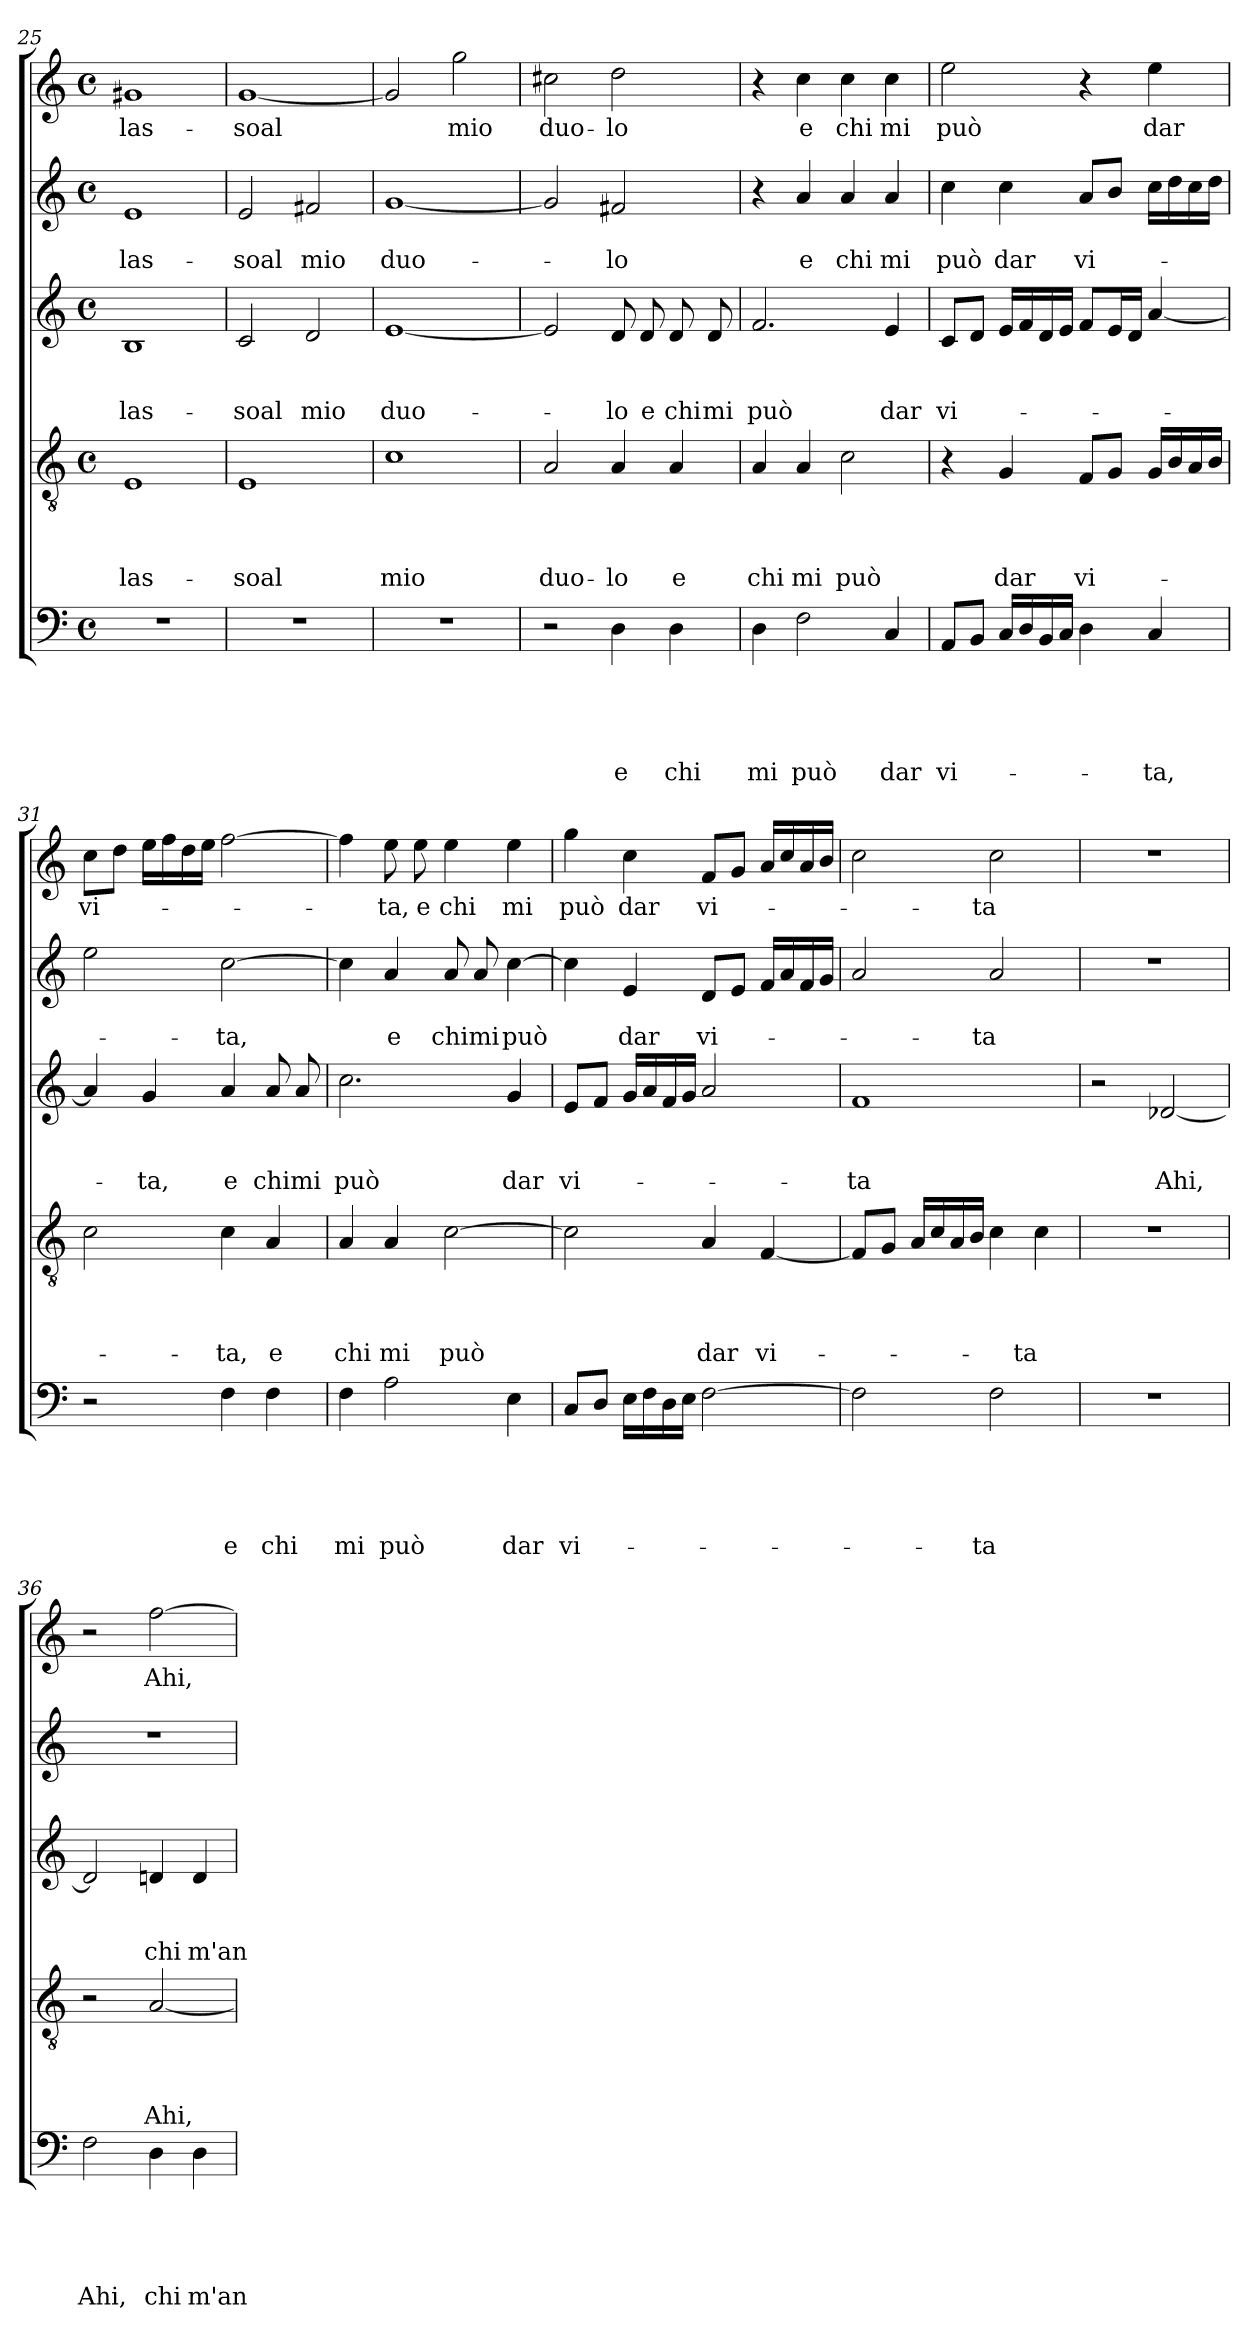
**kern	**text	**text	**text	**text	**text	**kern	**text	**text	**text	**text	**kern	**text	**text	**text	**kern	**text	**text	**kern	**text
*part5	*part5	*part5	*part5	*part5	*part5	*part4	*part4	*part4	*part4	*part4	*part3	*part3	*part3	*part3	*part2	*part2	*part2	*part1	*part1
*staff5	*staff5	*staff5	*staff5	*staff5	*staff5	*staff4	*staff4	*staff4	*staff4	*staff4	*staff3	*staff3	*staff3	*staff3	*staff2	*staff2	*staff2	*staff1	*staff1
*clefF4	*	*	*	*	*	*clefGv2	*	*	*	*	*clefG2	*	*	*	*clefG2	*	*	*clefG2	*
*k[]	*	*	*	*	*	*k[]	*	*	*	*	*k[]	*	*	*	*k[]	*	*	*k[]	*
*C:	*	*	*	*	*	*C:	*	*	*	*	*C:	*	*	*	*C:	*	*	*C:	*
*M4/4	*	*	*	*	*	*M4/4	*	*	*	*	*M4/4	*	*	*	*M4/4	*	*	*M4/4	*
*met(c)	*	*	*	*	*	*met(c)	*	*	*	*	*met(c)	*	*	*	*met(c)	*	*	*met(c)	*
=25	=25	=25	=25	=25	=25	=25	=25	=25	=25	=25	=25	=25	=25	=25	=25	=25	=25	=25	=25
1r	.	.	.	.	.	1E	.	.	.	las-	1B	.	.	las-	1e	.	las-	1g#X	las-
=26	=26	=26	=26	=26	=26	=26	=26	=26	=26	=26	=26	=26	=26	=26	=26	=26	=26	=26	=26
1r	.	.	.	.	.	1E	.	.	.	-soal	2c/	.	.	-soal	2e/	.	-soal	[1g	-soal
.	.	.	.	.	.	.	.	.	.	.	2d/	.	.	mio	2f#X/	.	mio	.	.
!!LO:LB:g=z
=27	=27	=27	=27	=27	=27	=27	=27	=27	=27	=27	=27	=27	=27	=27	=27	=27	=27	=27	=27
1r	.	.	.	.	.	1c	.	.	.	mio	[1e	.	.	duo-	[1g	.	duo-	2g/]	.
.	.	.	.	.	.	.	.	.	.	.	.	.	.	.	.	.	.	2gg\	mio
=28	=28	=28	=28	=28	=28	=28	=28	=28	=28	=28	=28	=28	=28	=28	=28	=28	=28	=28	=28
2r	.	.	.	.	.	2A/	.	.	.	duo-	2e/]	.	.	.	2g/]	.	.	2cc#X\	duo-
4D\	.	.	.	.	e	4A/	.	.	.	-lo	8d/	.	.	-lo	2f#X/	.	-lo	2dd\	-lo
.	.	.	.	.	.	.	.	.	.	.	8d/	.	.	e	.	.	.	.	.
4D\	.	.	.	.	chi	4A/	.	.	.	e	8d/	.	.	chi	.	.	.	.	.
.	.	.	.	.	.	.	.	.	.	.	8d/	.	.	mi	.	.	.	.	.
=29	=29	=29	=29	=29	=29	=29	=29	=29	=29	=29	=29	=29	=29	=29	=29	=29	=29	=29	=29
4D\	.	.	.	.	mi	4A/	.	.	.	chi	2.f/	.	.	può	4r	.	.	4r	.
2F\	.	.	.	.	può	4A/	.	.	.	mi	.	.	.	.	4a/	.	e	4cc\	e
.	.	.	.	.	.	2c\	.	.	.	può	.	.	.	.	4a/	.	chi	4cc\	chi
4C/	.	.	.	.	dar	.	.	.	.	.	4e/	.	.	dar	4a/	.	mi	4cc\	mi
=30	=30	=30	=30	=30	=30	=30	=30	=30	=30	=30	=30	=30	=30	=30	=30	=30	=30	=30	=30
8AA/L	.	.	.	.	vi-	4r	.	.	.	.	8c/L	.	.	vi-	4cc\	.	può	2ee\	può
8BB/J	.	.	.	.	.	.	.	.	.	.	8d/J	.	.	.	.	.	.	.	.
16C/LL	.	.	.	.	.	4G/	.	.	.	dar	16e/LL	.	.	.	4cc\	.	dar	.	.
16D/	.	.	.	.	.	.	.	.	.	.	16f/	.	.	.	.	.	.	.	.
16BB/	.	.	.	.	.	.	.	.	.	.	16d/	.	.	.	.	.	.	.	.
16C/JJ	.	.	.	.	.	.	.	.	.	.	16e/JJ	.	.	.	.	.	.	.	.
4D\	.	.	.	.	.	8F/L	.	.	.	vi-	8f/L	.	.	.	8a/L	.	vi-	4r	.
.	.	.	.	.	.	8G/J	.	.	.	.	16e/L	.	.	.	8b/J	.	.	.	.
.	.	.	.	.	.	.	.	.	.	.	16d/JJ	.	.	.	.	.	.	.	.
4C/	.	.	.	.	-ta,	16G/LL	.	.	.	.	[4a/	.	.	.	16cc\LL	.	.	4ee\	dar
.	.	.	.	.	.	16B/	.	.	.	.	.	.	.	.	16dd\	.	.	.	.
.	.	.	.	.	.	16A/	.	.	.	.	.	.	.	.	16cc\	.	.	.	.
.	.	.	.	.	.	16B/JJ	.	.	.	.	.	.	.	.	16dd\JJ	.	.	.	.
=31	=31	=31	=31	=31	=31	=31	=31	=31	=31	=31	=31	=31	=31	=31	=31	=31	=31	=31	=31
2r	.	.	.	.	.	2c\	.	.	.	.	4a/]	.	.	.	2ee\	.	.	8cc\L	vi-
.	.	.	.	.	.	.	.	.	.	.	.	.	.	.	.	.	.	8dd\J	.
.	.	.	.	.	.	.	.	.	.	.	4g/	.	.	-ta,	.	.	.	16ee\LL	.
.	.	.	.	.	.	.	.	.	.	.	.	.	.	.	.	.	.	16ff\	.
.	.	.	.	.	.	.	.	.	.	.	.	.	.	.	.	.	.	16dd\	.
.	.	.	.	.	.	.	.	.	.	.	.	.	.	.	.	.	.	16ee\JJ	.
4F\	.	.	.	.	e	4c\	.	.	.	-ta,	4a/	.	.	e	[2cc\	.	-ta,	[2ff\	.
4F\	.	.	.	.	chi	4A/	.	.	.	e	8a/	.	.	chi	.	.	.	.	.
.	.	.	.	.	.	.	.	.	.	.	8a/	.	.	mi	.	.	.	.	.
!!LO:LB:g=z
=32	=32	=32	=32	=32	=32	=32	=32	=32	=32	=32	=32	=32	=32	=32	=32	=32	=32	=32	=32
4F\	.	.	.	.	mi	4A/	.	.	.	chi	2.cc\	.	.	può	4cc\]	.	.	4ff\]	.
2A\	.	.	.	.	può	4A/	.	.	.	mi	.	.	.	.	4a/	.	e	8ee\	-ta,
.	.	.	.	.	.	.	.	.	.	.	.	.	.	.	.	.	.	8ee\	e
.	.	.	.	.	.	[2c\	.	.	.	può	.	.	.	.	8a/	.	chi	4ee\	chi
.	.	.	.	.	.	.	.	.	.	.	.	.	.	.	8a/	.	mi	.	.
4E\	.	.	.	.	dar	.	.	.	.	.	4g/	.	.	dar	[4cc\	.	può	4ee\	mi
=33	=33	=33	=33	=33	=33	=33	=33	=33	=33	=33	=33	=33	=33	=33	=33	=33	=33	=33	=33
8C/L	.	.	.	.	vi-	2c\]	.	.	.	.	8e/L	.	.	vi-	4cc\]	.	.	4gg\	può
8D/J	.	.	.	.	.	.	.	.	.	.	8f/J	.	.	.	.	.	.	.	.
16E\LL	.	.	.	.	.	.	.	.	.	.	16g/LL	.	.	.	4e/	.	dar	4cc\	dar
16F\	.	.	.	.	.	.	.	.	.	.	16a/	.	.	.	.	.	.	.	.
16D\	.	.	.	.	.	.	.	.	.	.	16f/	.	.	.	.	.	.	.	.
16E\JJ	.	.	.	.	.	.	.	.	.	.	16g/JJ	.	.	.	.	.	.	.	.
[2F\	.	.	.	.	.	4A/	.	.	.	dar	2a/	.	.	.	8d/L	.	vi-	8f/L	vi-
.	.	.	.	.	.	.	.	.	.	.	.	.	.	.	8e/J	.	.	8g/J	.
.	.	.	.	.	.	[4F/	.	.	.	vi-	.	.	.	.	16f/LL	.	.	16a/LL	.
.	.	.	.	.	.	.	.	.	.	.	.	.	.	.	16a/	.	.	16cc/	.
.	.	.	.	.	.	.	.	.	.	.	.	.	.	.	16f/	.	.	16a/	.
.	.	.	.	.	.	.	.	.	.	.	.	.	.	.	16g/JJ	.	.	16b/JJ	.
=34	=34	=34	=34	=34	=34	=34	=34	=34	=34	=34	=34	=34	=34	=34	=34	=34	=34	=34	=34
2F\]	.	.	.	.	.	8F/L]	.	.	.	.	1f	.	.	-ta	2a/	.	.	2cc\	.
.	.	.	.	.	.	8G/J	.	.	.	.	.	.	.	.	.	.	.	.	.
.	.	.	.	.	.	16A/LL	.	.	.	.	.	.	.	.	.	.	.	.	.
.	.	.	.	.	.	16c/	.	.	.	.	.	.	.	.	.	.	.	.	.
.	.	.	.	.	.	16A/	.	.	.	.	.	.	.	.	.	.	.	.	.
.	.	.	.	.	.	16B/JJ	.	.	.	.	.	.	.	.	.	.	.	.	.
2F\	.	.	.	.	-ta	4c\	.	.	.	.	.	.	.	.	2a/	.	-ta	2cc\	-ta
.	.	.	.	.	.	4c\	.	.	.	-ta	.	.	.	.	.	.	.	.	.
=35	=35	=35	=35	=35	=35	=35	=35	=35	=35	=35	=35	=35	=35	=35	=35	=35	=35	=35	=35
1r	.	.	.	.	.	1r	.	.	.	.	2r	.	.	.	1r	.	.	1r	.
.	.	.	.	.	.	.	.	.	.	.	[2d-X/	.	.	Ahi,	.	.	.	.	.
=36	=36	=36	=36	=36	=36	=36	=36	=36	=36	=36	=36	=36	=36	=36	=36	=36	=36	=36	=36
2F\	.	.	.	.	Ahi,	2r	.	.	.	.	2d-/]	.	.	.	1r	.	.	2r	.
4D\	.	.	.	.	chi	[2A/	.	.	.	Ahi,	4dn/	.	.	chi	.	.	.	[2ff\	Ahi,
4D\	.	.	.	.	m'an-	.	.	.	.	.	4d/	.	.	m'an-	.	.	.	.	.
=	=	=	=	=	=	=	=	=	=	=	=	=	=	=	=	=	=	=	=
*-	*-	*-	*-	*-	*-	*-	*-	*-	*-	*-	*-	*-	*-	*-	*-	*-	*-	*-	*-
